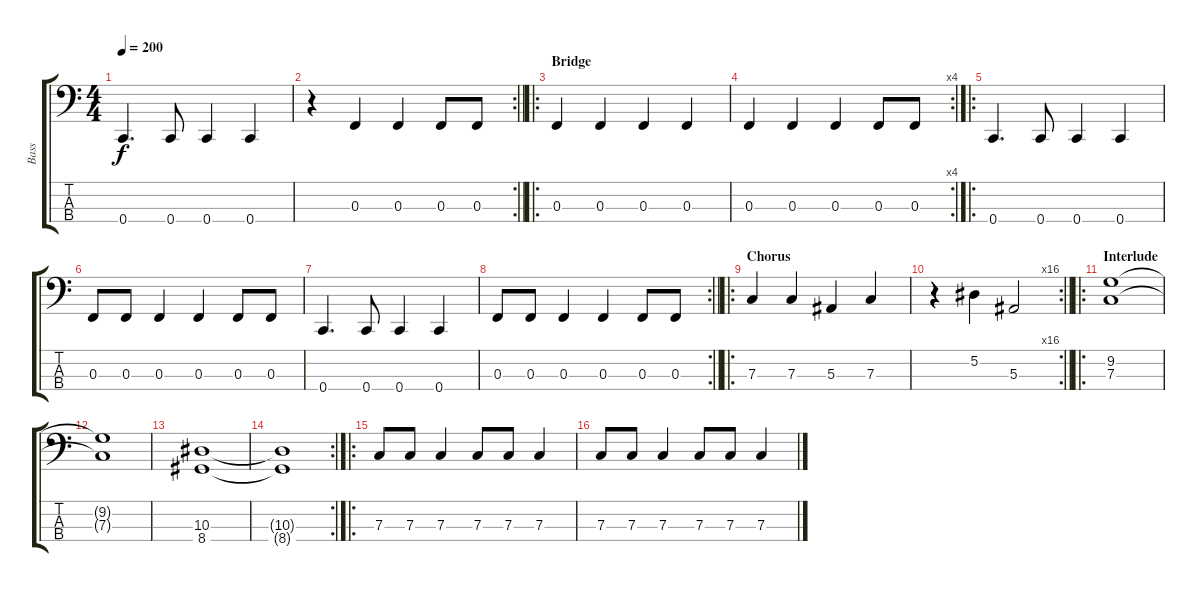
\track ("Bass" "Bass") {instrument slapbass1}
\staff {score tabs}
\tuning (Eb2 Bb1 F1 C1) {hide}
\ts (4 4)
\tempo 200
\clef f4
\ks c
0.4.4{d dy f} 0.4.8 0.4.4 0.4.4 |
\rc 2
\barLineRight lightlight
r.4 0.3.4 0.3.4 0.3.8 0.3.8 |
\ro
\section ("" "Bridge")
0.3.4 0.3.4 0.3.4 0.3.4 |
\rc 4
0.3.4 0.3.4 0.3.4 0.3.8 0.3.8 |
\ro
0.4.4{d} 0.4.8 0.4.4 0.4.4 |
0.3.8 0.3.8 0.3.4 0.3.4 0.3.8 0.3.8 |
0.4.4{d} 0.4.8 0.4.4 0.4.4 |
\rc 2
\barLineRight lightlight
0.3.8 0.3.8 0.3.4 0.3.4 0.3.8 0.3.8 |
\ro
\section ("" "Chorus")
7.3.4 7.3.4 5.3.4 7.3.4 |
\rc 16
\barLineRight lightlight
r.4 5.2.4 5.3.2 |
\ro
\section ("" "Interlude")
(9.2 7.3).1 |
(9.2{t} 7.3{t}).1 |
(10.3 8.4).1 |
\rc 2
(10.3{t} 8.4{t}).1 |
\ro
7.3.8 7.3.8 7.3.4 7.3.8 7.3.8 7.3.4 |
7.3.8 7.3.8 7.3.4 7.3.8 7.3.8 7.3.4
